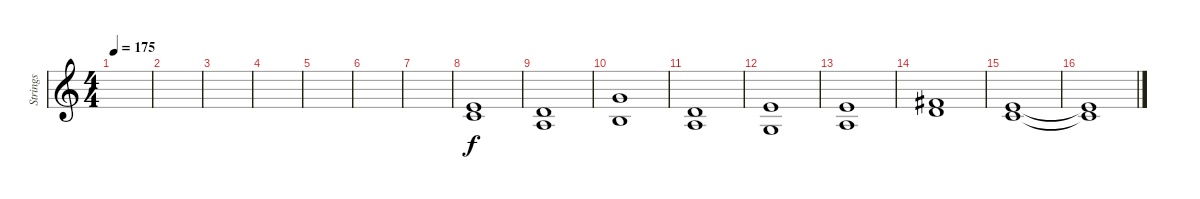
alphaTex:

\track ("Strings" "Strings") {instrument violin}
\staff {score}
\tuning (E5 A4 D4 G3) {hide}
\ts (4 4)
\tempo 175
\clef g2
\ks c
|
|
|
|
|
|
|
(2.3 5.4).1 |
(0.3 2.4).1 |
(5.3 4.4).1 |
(0.3 2.4).1 |
(2.3 0.4).1 |
(2.3 2.4).1 |
(4.3 7.4).1 |
(2.3 5.4).1 |
(2.3{t} 5.4{t}).1
